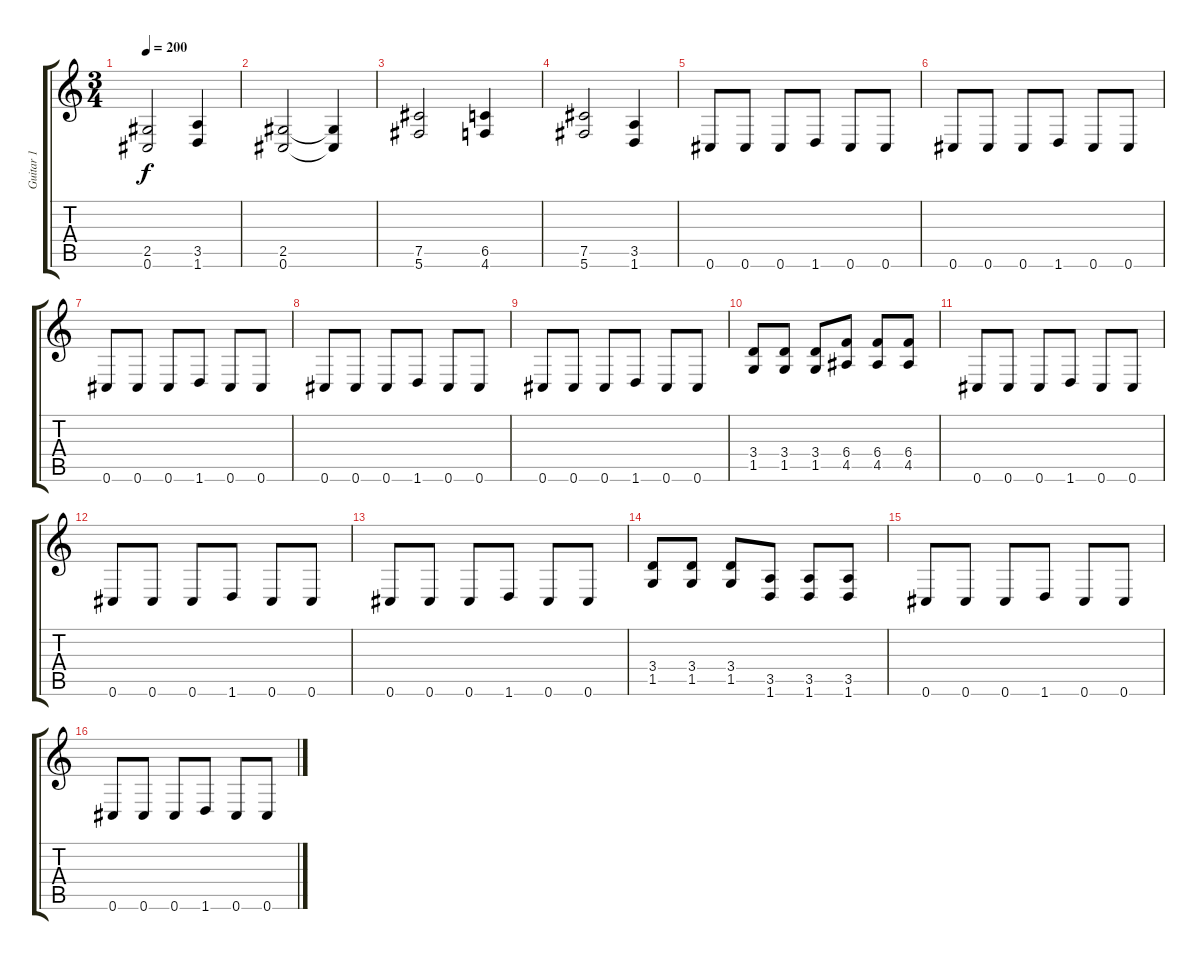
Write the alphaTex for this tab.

\track ("Guitar 1 " "Guitar 1 ") {instrument distortionguitar}
\staff {score tabs}
\tuning (Db4 Ab3 E3 B2 Gb2 Db2) {hide}
\ts (3 4)
\tempo 200
\clef g2
\ks c
(2.5 0.6).2{dy f} (3.5 1.6).4 |
(2.5 0.6).2 (2.5{t} 0.6{t}).4 |
(7.5 5.6).2 (6.5 4.6).4 |
(7.5 5.6).2 (3.5 1.6).4 |
0.6.8 0.6.8 0.6.8 1.6.8 0.6.8 0.6.8 |
0.6.8 0.6.8 0.6.8 1.6.8 0.6.8 0.6.8 |
0.6.8 0.6.8 0.6.8 1.6.8 0.6.8 0.6.8 |
0.6.8 0.6.8 0.6.8 1.6.8 0.6.8 0.6.8 |
0.6.8 0.6.8 0.6.8 1.6.8 0.6.8 0.6.8 |
(3.4 1.5).8 (3.4 1.5).8 (3.4 1.5).8 (6.4 4.5).8 (6.4 4.5).8 (6.4 4.5).8 |
0.6.8 0.6.8 0.6.8 1.6.8 0.6.8 0.6.8 |
0.6.8 0.6.8 0.6.8 1.6.8 0.6.8 0.6.8 |
0.6.8 0.6.8 0.6.8 1.6.8 0.6.8 0.6.8 |
(3.4 1.5).8 (3.4 1.5).8 (3.4 1.5).8 (3.5 1.6).8 (3.5 1.6).8 (3.5 1.6).8 |
0.6.8 0.6.8 0.6.8 1.6.8 0.6.8 0.6.8 |
0.6.8 0.6.8 0.6.8 1.6.8 0.6.8 0.6.8
